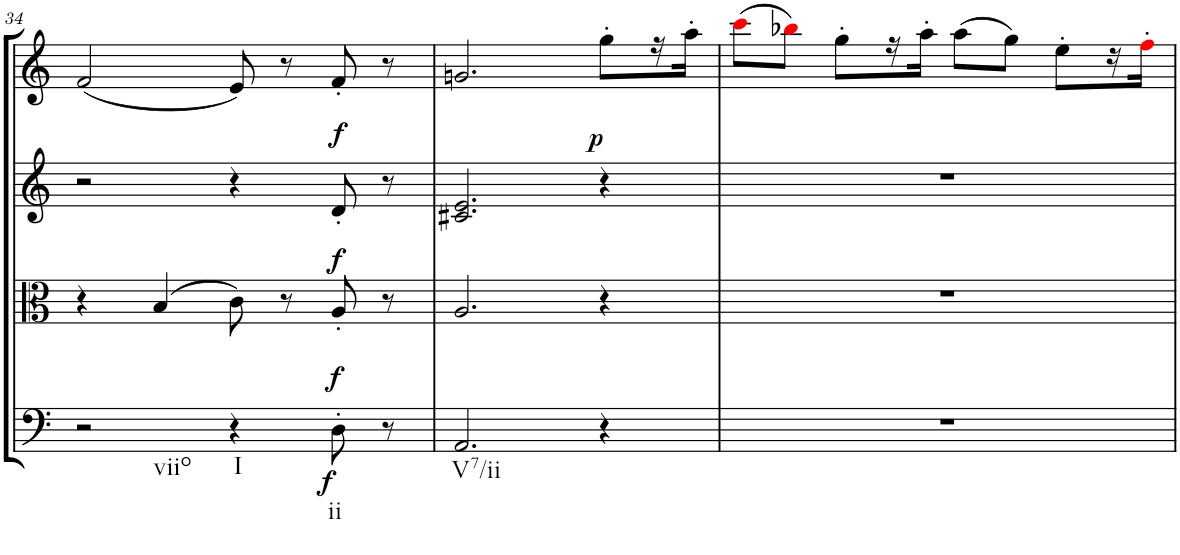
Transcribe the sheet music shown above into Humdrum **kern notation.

**kern	**dynam	**kern	**dynam	**kern	**dynam	**kern
*part4	*part4	*part3	*part3	*part2	*part2	*part1
*staff4	*staff4	*staff3	*staff3	*staff2	*staff2	*staff1
*I"Cello	*	*I"Viola	*	*I"2nd Violin	*	*I"1st Violin
*	*	*I'Vla	*	*I'Vln	*	*I'Vln
!!LO:PB:g=z
*clefF4	*	*clefC3	*	*clefG2	*	*clefG2
*k[]	*	*k[]	*	*k[]	*	*k[]
*M4/4	*	*M4/4	*	*M4/4	*	*M4/4
*met(c)	*	*met(c)	*	*met(c)	*	*met(c)
=34	=34	=34	=34	=34	=34	=34
!LO:TX:b:t=viio	!	!	!	!	!	!
2r	.	4r	.	2r	.	(2f/
.	.	(4B/	.	.	.	.
!LO:TX:b:t=I	!	!	!	!	!	!
4r	.	8c\)	.	4r	.	8e/)
.	.	8r	.	.	.	8r
!LO:TX:b:t=ii	!	!	!	!	!	!
!	!LO:DY:b	!	!	!	!	!
!	!LO:DY:n=1:a	!	!LO:DY:a	!	!LO:DY:a	!
8D'\	f f	8A'/	f	8d'/	f	8f'/
8r	.	8r	.	8r	.	8r
=35	=35	=35	=35	=35	=35	=35
!LO:TX:b:t=V7/ii	!	!	!	!	!	!
2.AA/	.	2.A/	.	2.c#X/ 2.e/	.	2.gn/
!	!	!	!	!	!LO:DY:a	!
4r	.	4r	.	4r	p	8gg'\L
.	.	.	.	.	.	16r
.	.	.	.	.	.	16aa'\JJ
=36	=36	=36	=36	=36	=36	=36
1r	.	1r	.	1r	.	(8ccci\L
.	.	.	.	.	.	8bb-Xi\J)
.	.	.	.	.	.	8gg'\L
.	.	.	.	.	.	16r
.	.	.	.	.	.	16aa'\JJ
.	.	.	.	.	.	(8aa\L
.	.	.	.	.	.	8gg\J)
.	.	.	.	.	.	8ee'\L
.	.	.	.	.	.	16r
.	.	.	.	.	.	16ff'i\JJ
=	=	=	=	=	=	=
*-	*-	*-	*-	*-	*-	*-
